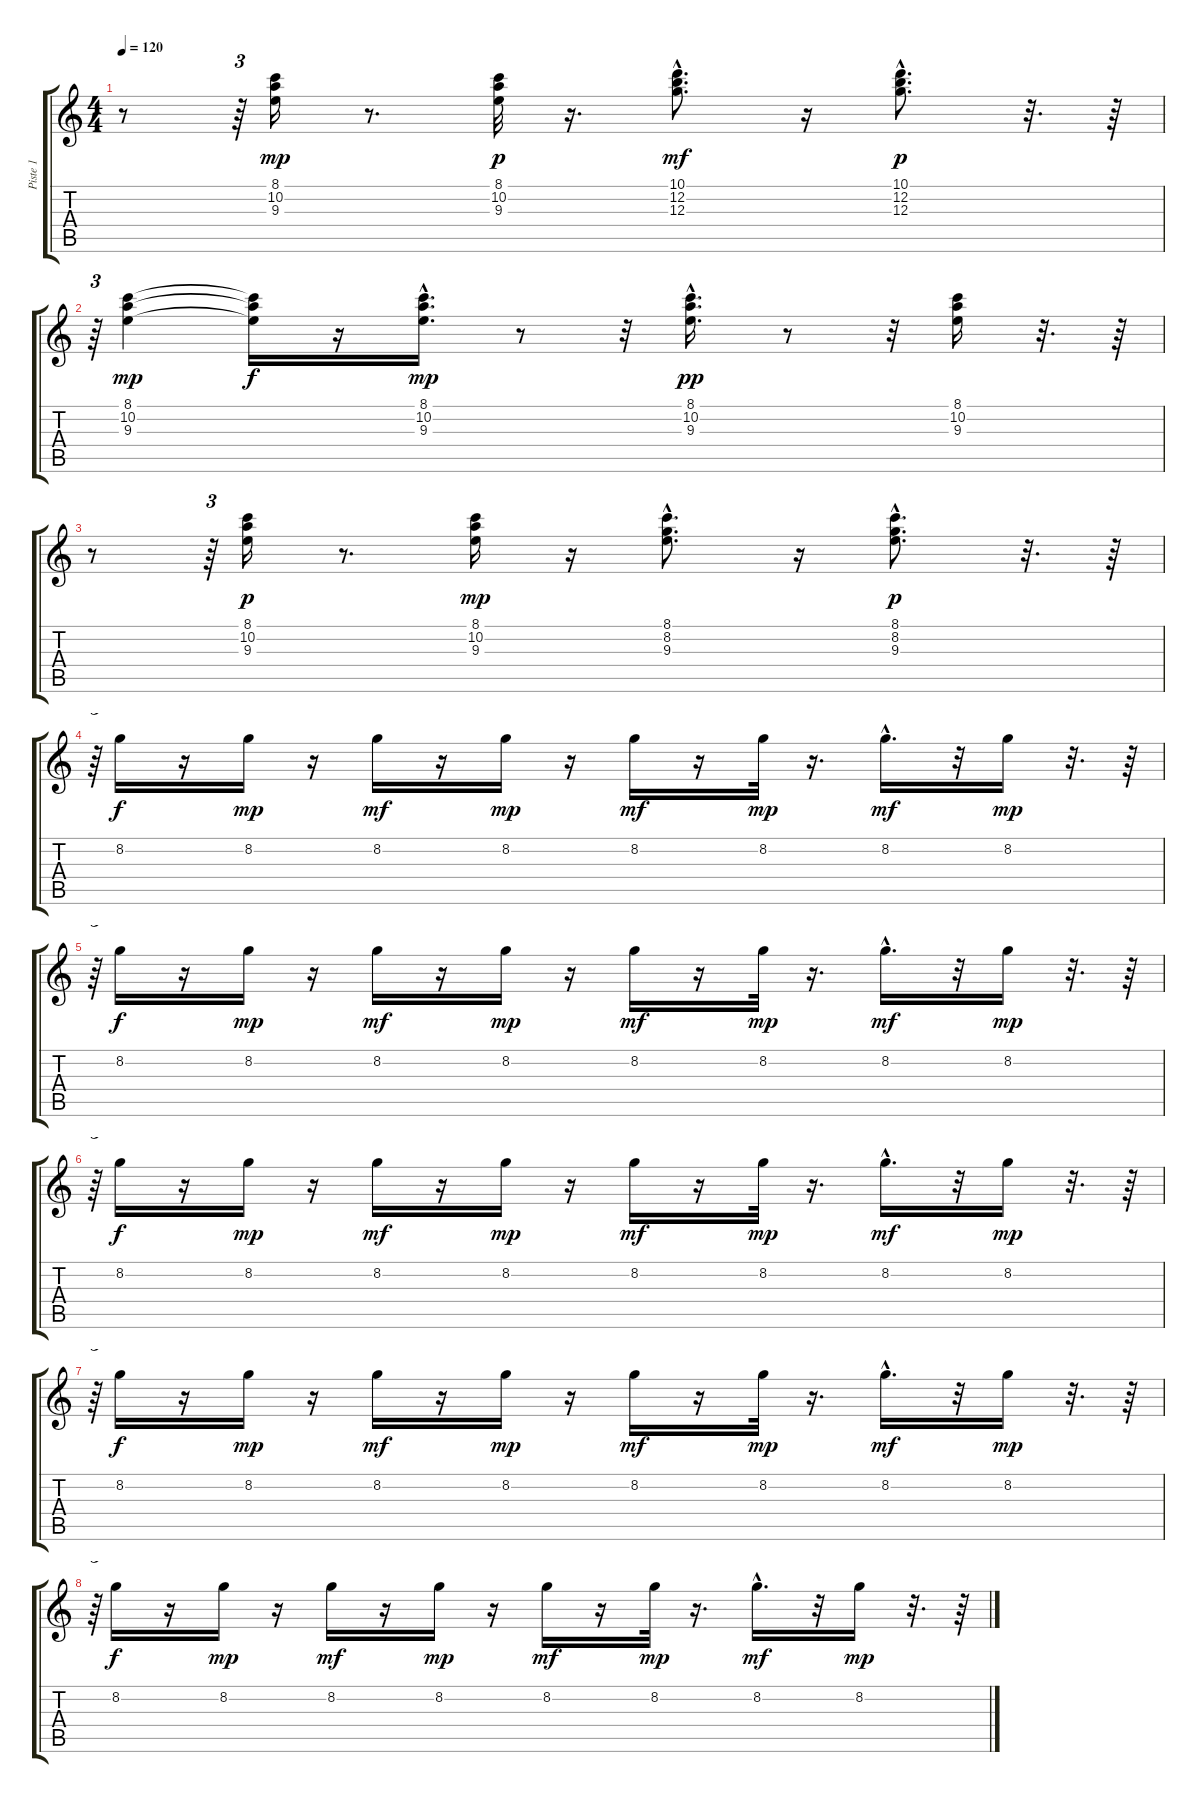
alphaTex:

\track ("Piste 1" "Piste 1") {instrument electricbassfinger}
\staff {score tabs}
\tuning (E4 B3 G3 D3 A2 E2) {hide}
\ts (4 4)
\tempo 120
\clef g2
\ks c
r.8{dy pp} r.64{tu (3 2)} (8.1 10.2 9.3).16{dy mp} r.8{d} (8.1 10.2 9.3).32{dy p} r.16{d} (10.1{hac} 12.2{hac} 12.3{hac}).8{d dy mf} r.16 (10.1{hac} 12.2{hac} 12.3{hac}).8{d dy p} r.32{d} r.64 |
r.64{tu (3 2)} (8.1 10.2 9.3).4{dy mp} (8.1{t} 10.2{t} 9.3{t}).16{dy f} r.16 (8.1{hac} 10.2{hac} 9.3{hac}).16{d dy mp} r.8 r.32 (8.1{hac} 10.2{hac} 9.3{hac}).16{d dy pp} r.8 r.32 (8.1 10.2 9.3).16 r.32{d} r.64 |
r.8 r.64{tu (3 2)} (8.1 10.2 9.3).16{dy p} r.8{d} (8.1 10.2 9.3).16{dy mp} r.16 (8.1{hac} 8.2{hac} 9.3{hac}).8{d} r.16 (8.1{hac} 8.2{hac} 9.3{hac}).8{d dy p} r.32{d} r.64 |
r.64{tu (3 2)} 8.2.16{dy f} r.16 8.2.16{dy mp} r.16 8.2.16{dy mf} r.16 8.2.16{dy mp} r.16 8.2.16{dy mf} r.16 8.2.32{dy mp} r.16{d} 8.2{hac}.16{d dy mf} r.32 8.2.16{dy mp} r.32{d} r.64 |
r.64{tu (3 2)} 8.2.16{dy f} r.16 8.2.16{dy mp} r.16 8.2.16{dy mf} r.16 8.2.16{dy mp} r.16 8.2.16{dy mf} r.16 8.2.32{dy mp} r.16{d} 8.2{hac}.16{d dy mf} r.32 8.2.16{dy mp} r.32{d} r.64 |
r.64{tu (3 2)} 8.2.16{dy f} r.16 8.2.16{dy mp} r.16 8.2.16{dy mf} r.16 8.2.16{dy mp} r.16 8.2.16{dy mf} r.16 8.2.32{dy mp} r.16{d} 8.2{hac}.16{d dy mf} r.32 8.2.16{dy mp} r.32{d} r.64 |
r.64{tu (3 2)} 8.2.16{dy f} r.16 8.2.16{dy mp} r.16 8.2.16{dy mf} r.16 8.2.16{dy mp} r.16 8.2.16{dy mf} r.16 8.2.32{dy mp} r.16{d} 8.2{hac}.16{d dy mf} r.32 8.2.16{dy mp} r.32{d} r.64 |
r.64{tu (3 2)} 8.2.16{dy f} r.16 8.2.16{dy mp} r.16 8.2.16{dy mf} r.16 8.2.16{dy mp} r.16 8.2.16{dy mf} r.16 8.2.32{dy mp} r.16{d} 8.2{hac}.16{d dy mf} r.32 8.2.16{dy mp} r.32{d} r.64
